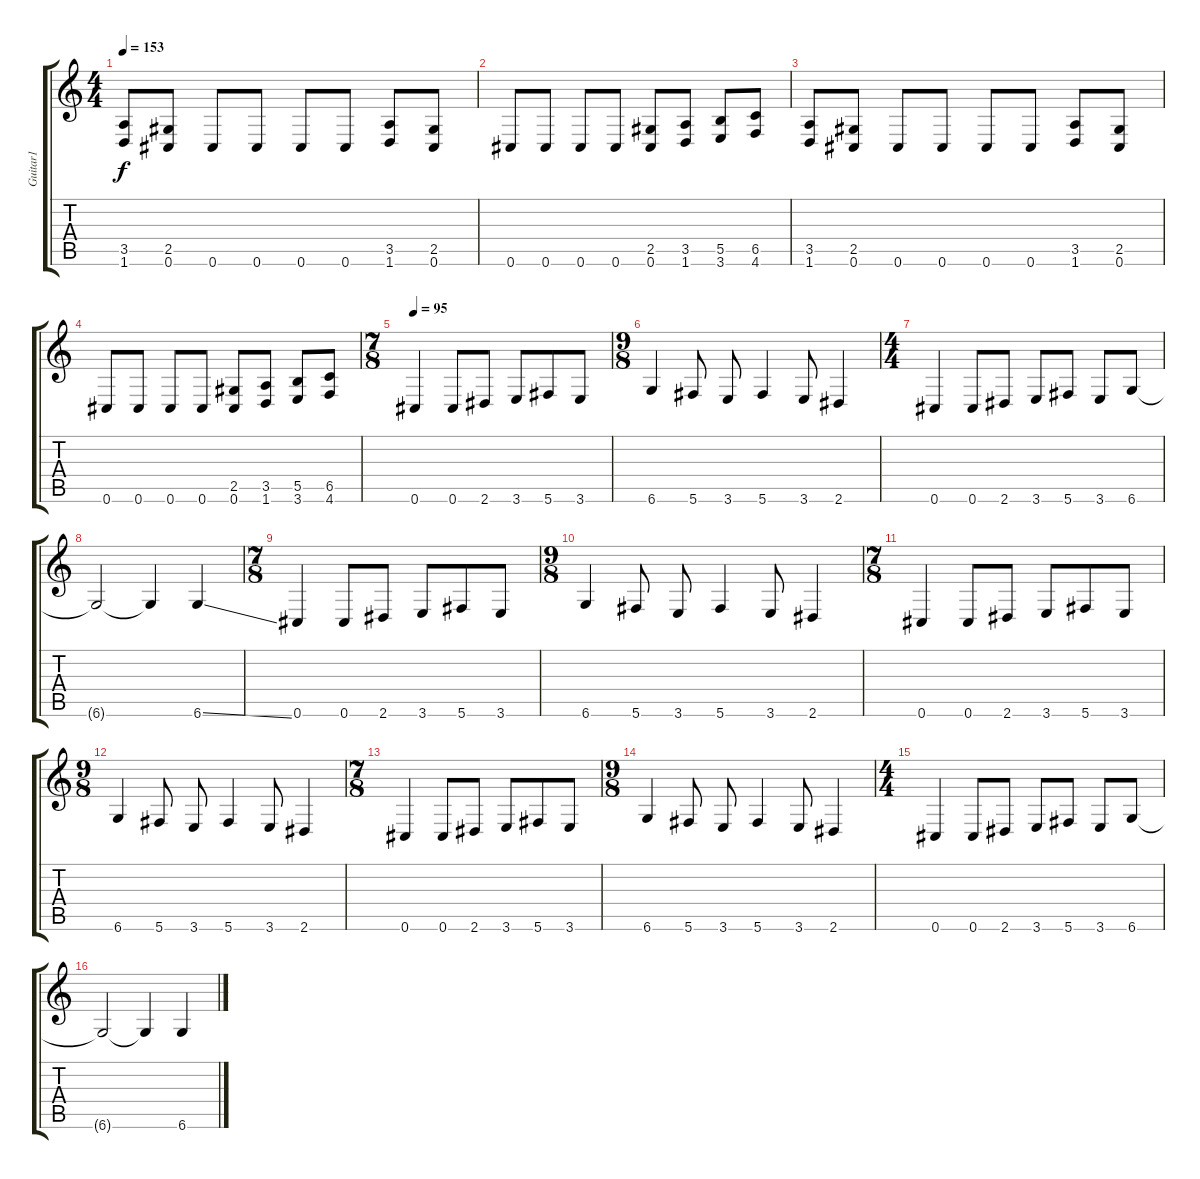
\track ("Guitar1" "Guitar1") {instrument distortionguitar}
\staff {score tabs}
\tuning (Db4 Ab3 E3 B2 Gb2 Db2) {hide}
\ts (4 4)
\tempo 153
\clef g2
\ks c
(3.5 1.6).8{dy f} (2.5 0.6).8 0.6.8 0.6.8 0.6.8 0.6.8 (3.5 1.6).8 (2.5 0.6).8 |
0.6.8 0.6.8 0.6.8 0.6.8 (2.5 0.6).8 (3.5 1.6).8 (5.5 3.6).8 (6.5 4.6).8 |
(3.5 1.6).8 (2.5 0.6).8 0.6.8 0.6.8 0.6.8 0.6.8 (3.5 1.6).8 (2.5 0.6).8 |
0.6.8 0.6.8 0.6.8 0.6.8 (2.5 0.6).8 (3.5 1.6).8 (5.5 3.6).8 (6.5 4.6).8 |
\ts (7 8)
\tempo 95
0.6.4 0.6.8 2.6.8 3.6.8 5.6.8 3.6.8 |
\ts (9 8)
6.6.4 5.6.8 3.6.8 5.6.4 3.6.8 2.6.4 |
\ts (4 4)
0.6.4 0.6.8 2.6.8 3.6.8 5.6.8 3.6.8 6.6.8 |
6.6{t}.2 6.6{t}.4 6.6{ss}.4 |
\ts (7 8)
0.6.4 0.6.8 2.6.8 3.6.8 5.6.8 3.6.8 |
\ts (9 8)
6.6.4 5.6.8 3.6.8 5.6.4 3.6.8 2.6.4 |
\ts (7 8)
0.6.4 0.6.8 2.6.8 3.6.8 5.6.8 3.6.8 |
\ts (9 8)
6.6.4 5.6.8 3.6.8 5.6.4 3.6.8 2.6.4 |
\ts (7 8)
0.6.4 0.6.8 2.6.8 3.6.8 5.6.8 3.6.8 |
\ts (9 8)
6.6.4 5.6.8 3.6.8 5.6.4 3.6.8 2.6.4 |
\ts (4 4)
0.6.4 0.6.8 2.6.8 3.6.8 5.6.8 3.6.8 6.6.8 |
6.6{t}.2 6.6{t}.4 6.6{ss}.4
